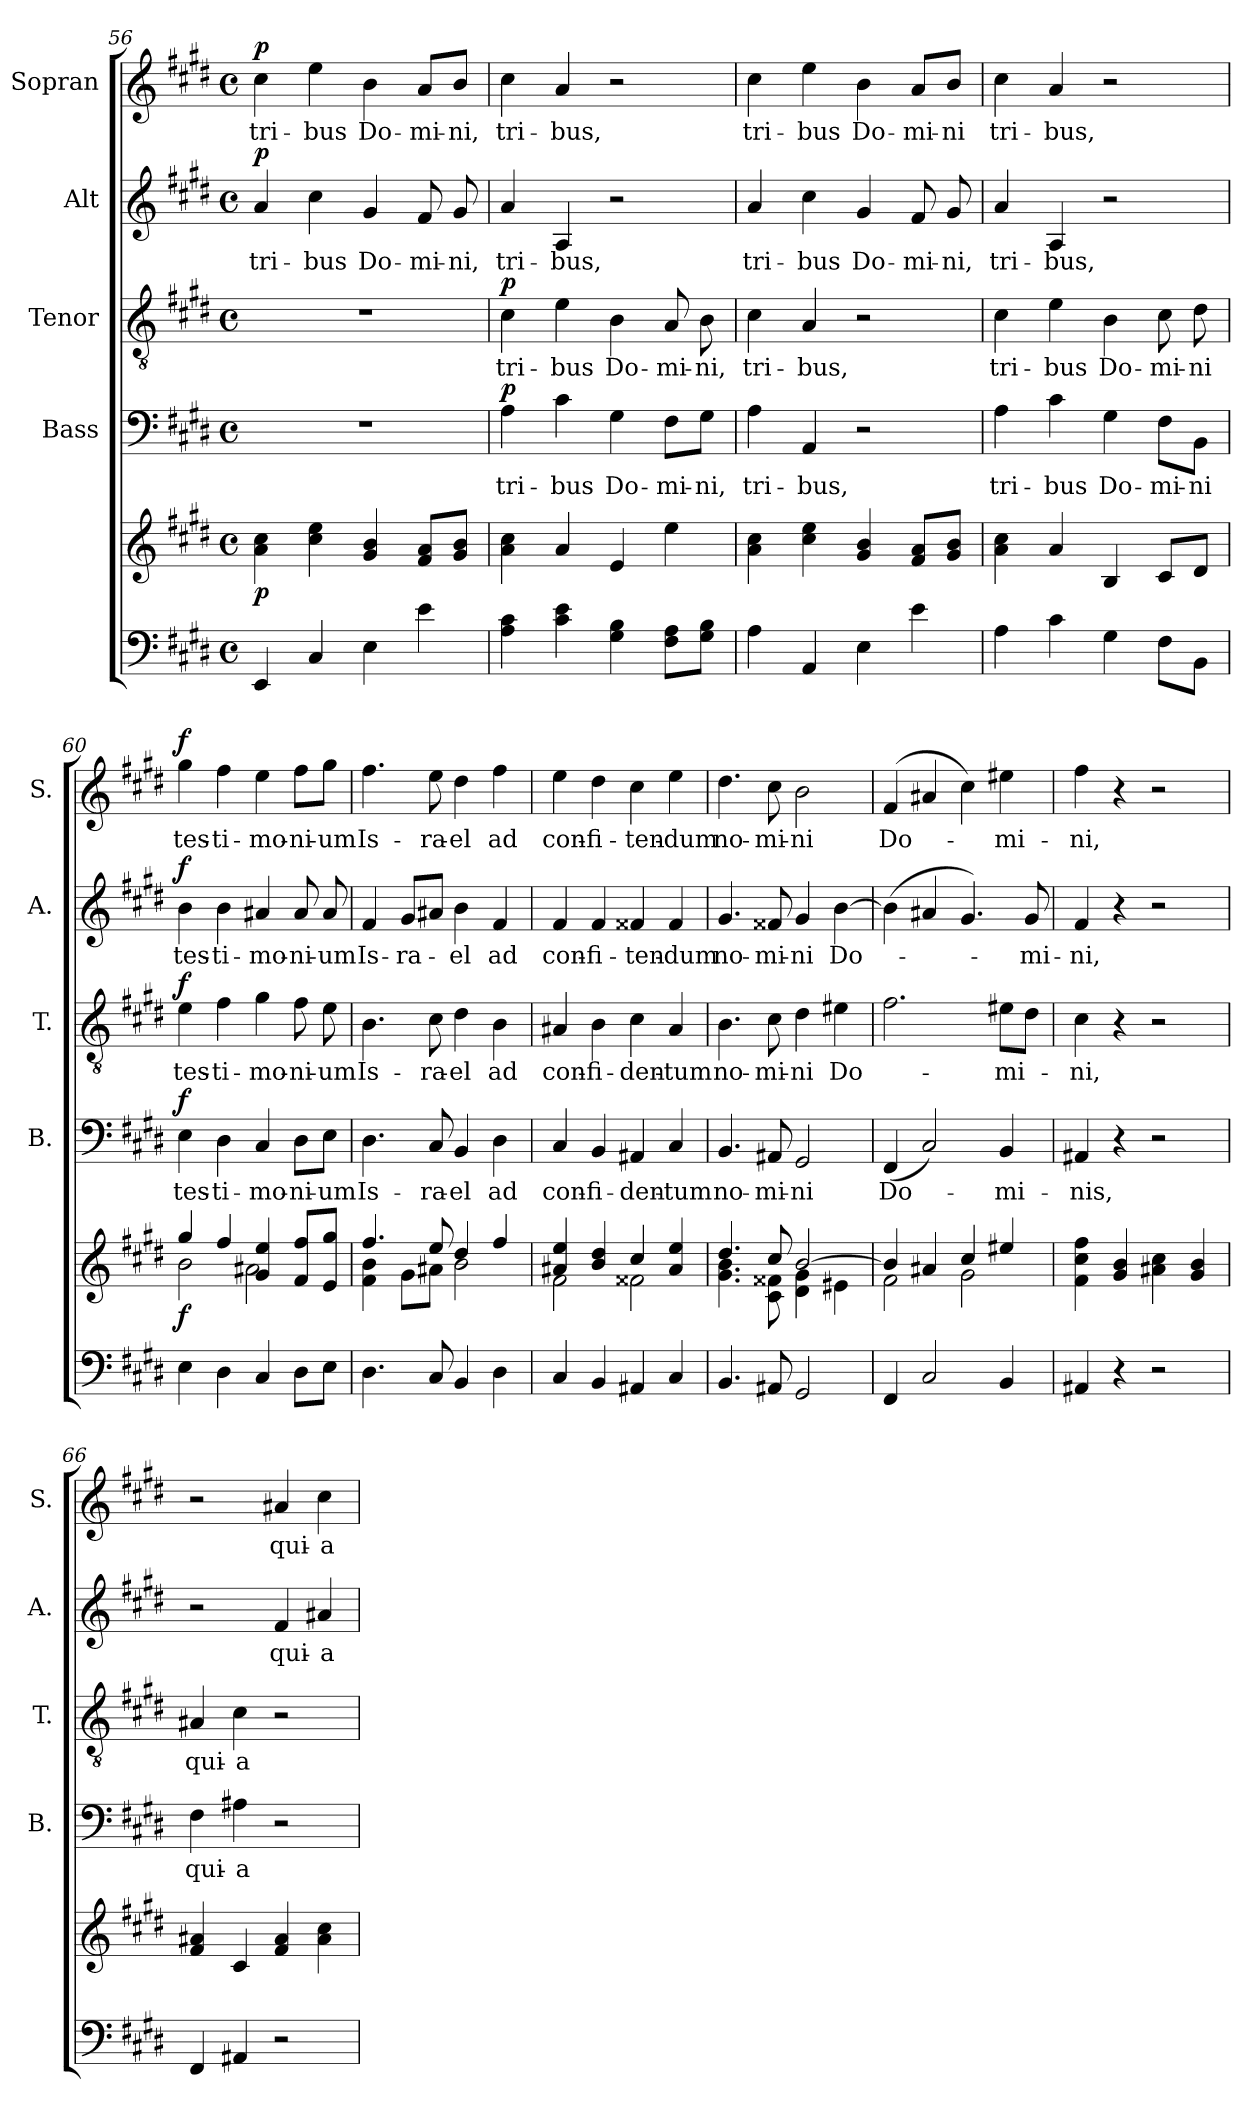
**kern	**kern	**dynam	**kern	**text	**dynam	**kern	**text	**dynam	**kern	**text	**dynam	**kern	**text	**dynam
*part5	*part5	*part5	*part4	*part4	*part4	*part3	*part3	*part3	*part2	*part2	*part2	*part1	*part1	*part1
*staff6	*staff5	*staff5/6	*staff4	*staff4	*staff4	*staff3	*staff3	*staff3	*staff2	*staff2	*staff2	*staff1	*staff1	*staff1
*	*	*	*I"Bass	*	*	*I"Tenor	*	*	*I"Alt	*	*	*I"Sopran	*	*
*	*	*	*I'B.	*	*	*I'T.	*	*	*I'A.	*	*	*I'S.	*	*
*clefF4	*clefG2	*	*clefF4	*	*	*clefGv2	*	*	*clefG2	*	*	*clefG2	*	*
*k[f#c#g#d#]	*k[f#c#g#d#]	*	*k[f#c#g#d#]	*	*	*k[f#c#g#d#]	*	*	*k[f#c#g#d#]	*	*	*k[f#c#g#d#]	*	*
*E:	*E:	*	*E:	*	*	*E:	*	*	*E:	*	*	*E:	*	*
*M4/4	*M4/4	*	*M4/4	*	*	*M4/4	*	*	*M4/4	*	*	*M4/4	*	*
*met(c)	*met(c)	*	*met(c)	*	*	*met(c)	*	*	*met(c)	*	*	*met(c)	*	*
=56	=56	=56	=56	=56	=56	=56	=56	=56	=56	=56	=56	=56	=56	=56
!	!	!LO:DY:b	!	!	!	!	!	!	!	!LO:LY:b	!LO:DY:a	!	!LO:LY:b	!LO:DY:a
4EE/	4a\ 4cc#\	p	1r	.	.	1r	.	.	4a/	tri-	p	4cc#\	tri-	p
!	!	!	!	!	!	!	!	!	!	!LO:LY:b	!	!	!LO:LY:b	!
4C#/	4cc#\ 4ee\	.	.	.	.	.	.	.	4cc#\	-bus	.	4ee\	-bus	.
!	!	!	!	!	!	!	!	!	!	!LO:LY:b	!	!	!LO:LY:b	!
4E\	4g#/ 4b/	.	.	.	.	.	.	.	4g#/	Do-	.	4b\	Do-	.
!	!	!	!	!	!	!	!	!	!	!LO:LY:b	!	!	!LO:LY:b	!
4e\	8f#/ 8a/L	.	.	.	.	.	.	.	8f#/	-mi-	.	8a/L	-mi-	.
!	!	!	!	!	!	!	!	!	!	!LO:LY:b	!	!	!LO:LY:b	!
.	8g#/ 8b/J	.	.	.	.	.	.	.	8g#/	-ni,	.	8b/J	-ni,	.
!!LO:LB:g=z
=57	=57	=57	=57	=57	=57	=57	=57	=57	=57	=57	=57	=57	=57	=57
!	!	!	!	!LO:LY:b	!LO:DY:a	!	!LO:LY:b	!LO:DY:a	!	!LO:LY:b	!	!	!LO:LY:b	!
4A\ 4c#\	4a\ 4cc#\	.	4A\	tri-	p	4c#\	tri-	p	4a/	tri-	.	4cc#\	tri-	.
!	!	!	!	!LO:LY:b	!	!	!LO:LY:b	!	!	!LO:LY:b	!	!	!LO:LY:b	!
4c#\ 4e\	4a/	.	4c#\	-bus	.	4e\	-bus	.	4A/	-bus,	.	4a/	-bus,	.
!	!	!	!	!LO:LY:b	!	!	!LO:LY:b	!	!	!	!	!	!	!
4G#\ 4B\	4e/	.	4G#\	Do-	.	4B\	Do-	.	2r	.	.	2r	.	.
!	!	!	!	!LO:LY:b	!	!	!LO:LY:b	!	!	!	!	!	!	!
8F#\ 8A\L	4ee\	.	8F#\L	-mi-	.	8A/	-mi-	.	.	.	.	.	.	.
!	!	!	!	!LO:LY:b	!	!	!LO:LY:b	!	!	!	!	!	!	!
8G#\ 8B\J	.	.	8G#\J	-ni,	.	8B\	-ni,	.	.	.	.	.	.	.
=58	=58	=58	=58	=58	=58	=58	=58	=58	=58	=58	=58	=58	=58	=58
!	!	!	!	!LO:LY:b	!	!	!LO:LY:b	!	!	!LO:LY:b	!	!	!LO:LY:b	!
4A\	4a\ 4cc#\	.	4A\	tri-	.	4c#\	tri-	.	4a/	tri-	.	4cc#\	tri-	.
!	!	!	!	!LO:LY:b	!	!	!LO:LY:b	!	!	!LO:LY:b	!	!	!LO:LY:b	!
4AA/	4cc#\ 4ee\	.	4AA/	-bus,	.	4A/	-bus,	.	4cc#\	-bus	.	4ee\	-bus	.
!	!	!	!	!	!	!	!	!	!	!LO:LY:b	!	!	!LO:LY:b	!
4E\	4g#/ 4b/	.	2r	.	.	2r	.	.	4g#/	Do-	.	4b\	Do-	.
!	!	!	!	!	!	!	!	!	!	!LO:LY:b	!	!	!LO:LY:b	!
4e\	8f#/ 8a/L	.	.	.	.	.	.	.	8f#/	-mi-	.	8a/L	-mi-	.
!	!	!	!	!	!	!	!	!	!	!LO:LY:b	!	!	!LO:LY:b	!
.	8g#/ 8b/J	.	.	.	.	.	.	.	8g#/	-ni,	.	8b/J	-ni	.
=59	=59	=59	=59	=59	=59	=59	=59	=59	=59	=59	=59	=59	=59	=59
!	!	!	!	!LO:LY:b	!	!	!LO:LY:b	!	!	!LO:LY:b	!	!	!LO:LY:b	!
4A\	4a\ 4cc#\	.	4A\	tri-	.	4c#\	tri-	.	4a/	tri-	.	4cc#\	tri-	.
!	!	!	!	!LO:LY:b	!	!	!LO:LY:b	!	!	!LO:LY:b	!	!	!LO:LY:b	!
4c#\	4a/	.	4c#\	-bus	.	4e\	-bus	.	4A/	-bus,	.	4a/	-bus,	.
!	!	!	!	!LO:LY:b	!	!	!LO:LY:b	!	!	!	!	!	!	!
4G#\	4B/	.	4G#\	Do-	.	4B\	Do-	.	2r	.	.	2r	.	.
!	!	!	!	!LO:LY:b	!	!	!LO:LY:b	!	!	!	!	!	!	!
8F#\L	8c#/L	.	8F#\L	-mi-	.	8c#\	-mi-	.	.	.	.	.	.	.
!	!	!	!	!LO:LY:b	!	!	!LO:LY:b	!	!	!	!	!	!	!
8BB\J	8d#/J	.	8BB\J	-ni	.	8d#\	-ni	.	.	.	.	.	.	.
=60	=60	=60	=60	=60	=60	=60	=60	=60	=60	=60	=60	=60	=60	=60
*	*^	*	*	*	*	*	*	*	*	*	*	*	*	*
!	!	!	!LO:DY:b	!	!LO:LY:b	!LO:DY:a	!	!LO:LY:b	!LO:DY:a	!	!LO:LY:b	!LO:DY:a	!	!LO:LY:b	!LO:DY:a
4E\	4gg#/	2b\	f	4E\	tes-	f	4e\	tes-	f	4b\	tes-	f	4gg#\	tes-	f
!	!	!	!	!	!LO:LY:b	!	!	!LO:LY:b	!	!	!LO:LY:b	!	!	!LO:LY:b	!
4D#\	4ff#/	.	.	4D#\	-ti-	.	4f#\	-ti-	.	4b\	-ti-	.	4ff#\	-ti-	.
!	!	!	!	!	!LO:LY:b	!	!	!LO:LY:b	!	!	!LO:LY:b	!	!	!LO:LY:b	!
4C#/	4g#/ 4ee/	2a#X\	.	4C#/	-mo-	.	4g#\	-mo-	.	4a#X/	-mo-	.	4ee\	-mo-	.
!	!	!	!	!	!LO:LY:b	!	!	!LO:LY:b	!	!	!LO:LY:b	!	!	!LO:LY:b	!
8D#\L	8f#/ 8ff#/L	.	.	8D#\L	-ni-	.	8f#\	-ni-	.	8a#/	-ni-	.	8ff#\L	-ni-	.
!	!	!	!	!	!LO:LY:b	!	!	!LO:LY:b	!	!	!LO:LY:b	!	!	!LO:LY:b	!
8E\J	8e/ 8gg#/J	.	.	8E\J	-um	.	8e\	-um	.	8a#/	-um	.	8gg#\J	-um	.
=61	=61	=61	=61	=61	=61	=61	=61	=61	=61	=61	=61	=61	=61	=61	=61
!	!	!	!	!	!LO:LY:b	!	!	!LO:LY:b	!	!	!LO:LY:b	!	!	!LO:LY:b	!
4.D#\	4.ff#/	4f#\ 4b\	.	4.D#\	Is-	.	4.B\	Is-	.	4f#/	Is-	.	4.ff#\	Is-	.
!	!	!	!	!	!	!	!	!	!	!	!LO:LY:b	!	!	!	!
.	.	8g#\L	.	.	.	.	.	.	.	8g#/L	-ra-	.	.	.	.
!	!	!	!	!	!LO:LY:b	!	!	!LO:LY:b	!	!	!	!	!	!LO:LY:b	!
8C#/	8ee/	8a#X\J	.	8C#/	-ra-	.	8c#\	-ra-	.	8a#X/J	.	.	8ee\	-ra-	.
!	!	!	!	!	!LO:LY:b	!	!	!LO:LY:b	!	!	!LO:LY:b	!	!	!LO:LY:b	!
4BB/	4dd#/	2b\	.	4BB/	-el	.	4d#\	-el	.	4b\	-el	.	4dd#\	-el	.
!	!	!	!	!	!LO:LY:b	!	!	!LO:LY:b	!	!	!LO:LY:b	!	!	!LO:LY:b	!
4D#\	4ff#/	.	.	4D#\	ad	.	4B\	ad	.	4f#/	ad	.	4ff#\	ad	.
=62	=62	=62	=62	=62	=62	=62	=62	=62	=62	=62	=62	=62	=62	=62	=62
!	!	!	!	!	!LO:LY:b	!	!	!LO:LY:b	!	!	!LO:LY:b	!	!	!LO:LY:b	!
4C#/	4a#X/ 4ee/	2f#\	.	4C#/	con-	.	4A#X/	con-	.	4f#/	con-	.	4ee\	con-	.
!	!	!	!	!	!LO:LY:b	!	!	!LO:LY:b	!	!	!LO:LY:b	!	!	!LO:LY:b	!
4BB/	4b/ 4dd#/	.	.	4BB/	-fi-	.	4B\	-fi-	.	4f#/	-fi-	.	4dd#\	-fi-	.
!	!	!	!	!	!LO:LY:b	!	!	!LO:LY:b	!	!	!LO:LY:b	!	!	!LO:LY:b	!
4AA#X/	4cc#/	2f##X\	.	4AA#X/	-den-	.	4c#\	-den-	.	4f##X/	-ten-	.	4cc#\	-ten-	.
!	!	!	!	!	!LO:LY:b	!	!	!LO:LY:b	!	!	!LO:LY:b	!	!	!LO:LY:b	!
4C#/	4a#/ 4ee/	.	.	4C#/	-tum	.	4A#/	-tum	.	4f##/	-dum	.	4ee\	-dum	.
!!LO:PB:g=z
=63	=63	=63	=63	=63	=63	=63	=63	=63	=63	=63	=63	=63	=63	=63	=63
!	!	!	!	!	!LO:LY:b	!	!	!LO:LY:b	!	!	!LO:LY:b	!	!	!LO:LY:b	!
4.BB/	4.dd#/	4.g#\ 4.b\	.	4.BB/	no-	.	4.B\	no-	.	4.g#/	no-	.	4.dd#\	no-	.
!	!	!	!	!	!LO:LY:b	!	!	!LO:LY:b	!	!	!LO:LY:b	!	!	!LO:LY:b	!
8AA#X/	8cc#/	8c#\ 8f##X\	.	8AA#X/	-mi-	.	8c#\	-mi-	.	8f##X/	-mi-	.	8cc#\	-mi-	.
!	!	!	!	!	!LO:LY:b	!	!	!LO:LY:b	!	!	!LO:LY:b	!	!	!LO:LY:b	!
2GG#/	[>2b/	4d#\ 4g#\	.	2GG#/	-ni	.	4d#\	-ni	.	4g#/	-ni	.	2b\	-ni	.
!	!	!	!	!	!	!	!	!LO:LY:b	!	!	!LO:LY:b	!	!	!	!
.	.	4e#X\	.	.	.	.	4e#X\	Do-	.	[4b\	Do-	.	.	.	.
=64	=64	=64	=64	=64	=64	=64	=64	=64	=64	=64	=64	=64	=64	=64	=64
!	!	!	!	!	!LO:LY:b	!	!	!	!	!	!	!	!	!LO:LY:b	!
4FF#/	4b/]	2f#\	.	(<4FF#/	Do-	.	2.f#\	.	.	(>4b\]	.	.	(4f#/	Do-	.
2C#/	4a#X/	.	.	2C#/)	.	.	.	.	.	4a#X/	.	.	4a#X/	.	.
.	4cc#/	2g#\	.	.	.	.	.	.	.	4.g#/)	.	.	4cc#\)	.	.
!	!	!	!	!	!LO:LY:b	!	!	!LO:LY:b	!	!	!	!	!	!LO:LY:b	!
4BB/	4ee#X/	.	.	4BB/	-mi-	.	8e#X\L	-mi-	.	.	.	.	4ee#X\	-mi-	.
!	!	!	!	!	!	!	!	!	!	!	!LO:LY:b	!	!	!	!
.	.	.	.	.	.	.	8d#\J	.	.	8g#/	-mi-	.	.	.	.
*	*v	*v	*	*	*	*	*	*	*	*	*	*	*	*	*
=65	=65	=65	=65	=65	=65	=65	=65	=65	=65	=65	=65	=65	=65	=65
!	!	!	!	!LO:LY:b	!	!	!LO:LY:b	!	!	!LO:LY:b	!	!	!LO:LY:b	!
4AA#X/	4f#\ 4cc#\ 4ff#\	.	4AA#X/	-nis,	.	4c#\	-ni,	.	4f#/	-ni,	.	4ff#\	-ni,	.
4r	4g#/ 4b/	.	4r	.	.	4r	.	.	4r	.	.	4r	.	.
2r	4a#X\ 4cc#\	.	2r	.	.	2r	.	.	2r	.	.	2r	.	.
.	4g#/ 4b/	.	.	.	.	.	.	.	.	.	.	.	.	.
=66	=66	=66	=66	=66	=66	=66	=66	=66	=66	=66	=66	=66	=66	=66
!	!	!	!	!LO:LY:b	!	!	!LO:LY:b	!	!	!	!	!	!	!
4FF#/	4f#/ 4a#X/	.	4F#\	qui-	.	4A#X/	qui-	.	2r	.	.	2r	.	.
!	!	!	!	!LO:LY:b	!	!	!LO:LY:b	!	!	!	!	!	!	!
4AA#X/	4c#/	.	4A#X\	-a	.	4c#\	-a	.	.	.	.	.	.	.
!	!	!	!	!	!	!	!	!	!	!LO:LY:b	!	!	!LO:LY:b	!
2r	4f#/ 4a#/	.	2r	.	.	2r	.	.	4f#/	qui-	.	4a#X/	qui-	.
!	!	!	!	!	!	!	!	!	!	!LO:LY:b	!	!	!LO:LY:b	!
.	4a#\ 4cc#\	.	.	.	.	.	.	.	4a#X/	-a	.	4cc#\	-a	.
=	=	=	=	=	=	=	=	=	=	=	=	=	=	=
*-	*-	*-	*-	*-	*-	*-	*-	*-	*-	*-	*-	*-	*-	*-
